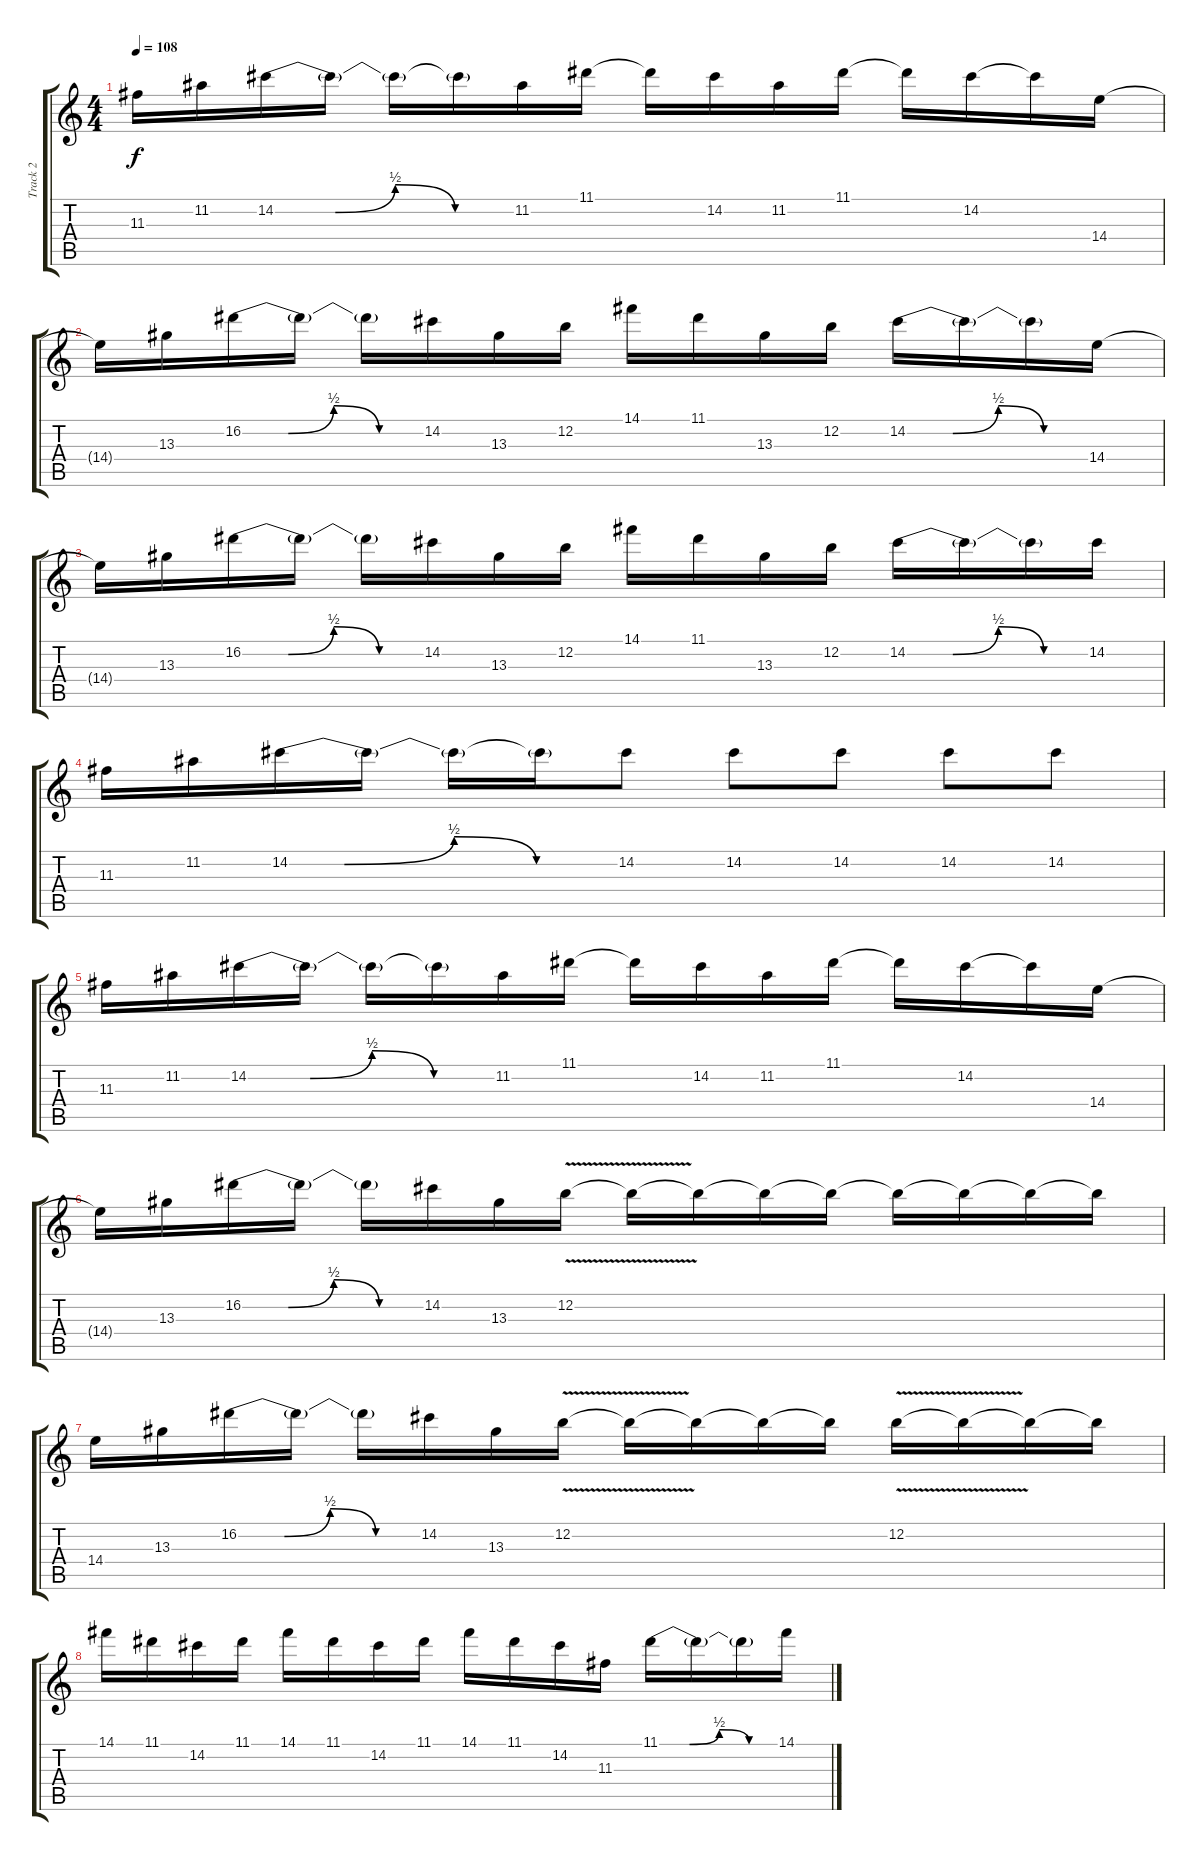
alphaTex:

\track ("Track 2" "Track 2") {instrument electricguitarjazz}
\staff {score tabs}
\tuning (E4 B3 G3 D3 A2 D2) {hide}
\ts (4 4)
\tempo 108
\clef g2
\ks c
11.3.16{dy f} 11.2.16 14.2{be (custom 0 0 10 0 15 0 30 2 45 0 60 0)}.16 14.2{t}.16 14.2{t}.16 14.2{t}.16 11.2.16 11.1.16 11.1{t}.16 14.2.16 11.2.16 11.1.16 11.1{t}.16 14.2.16 14.2{t}.16 14.4.16 |
14.4{t}.16 13.3.16 16.2{be (custom 0 0 15 0 30 2 45 0 60 0)}.16 16.2{t}.16 16.2{t}.16 14.2.16 13.3.16 12.2.16 14.1.16 11.1.16 13.3.16 12.2.16 14.2{be (custom 0 0 15 0 30 2 45 0 60 0)}.16 14.2{t}.16 14.2{t}.16 14.4.16 |
14.4{t}.16 13.3.16 16.2{be (custom 0 0 15 0 30 2 45 0 60 0)}.16 16.2{t}.16 16.2{t}.16 14.2.16 13.3.16 12.2.16 14.1.16 11.1.16 13.3.16 12.2.16 14.2{be (custom 0 0 15 0 30 2 45 0 60 0)}.16 14.2{t}.16 14.2{t}.16 14.2.16 |
11.3.16 11.2.16 14.2{be (custom 0 0 10 0 30 2 45 0 60 0)}.16 14.2{t}.16 14.2{t}.16 14.2{t}.16 14.2.8 14.2.8 14.2.8 14.2.8 14.2.8 |
11.3.16 11.2.16 14.2{be (custom 0 0 10 0 15 0 30 2 45 0 60 0)}.16 14.2{t}.16 14.2{t}.16 14.2{t}.16 11.2.16 11.1.16 11.1{t}.16 14.2.16 11.2.16 11.1.16 11.1{t}.16 14.2.16 14.2{t}.16 14.4.16 |
14.4{t}.16 13.3.16 16.2{be (custom 0 0 15 0 30 2 45 0 60 0)}.16 16.2{t}.16 16.2{t}.16 14.2.16 13.3.16 12.2{v}.16 12.2{t}.16 12.2{t}.16 12.2{t}.16 12.2{t}.16 12.2{t}.16 12.2{t}.16 12.2{t}.16 12.2{t}.16 |
14.4.16 13.3.16 16.2{be (custom 0 0 15 0 30 2 45 0 60 0)}.16 16.2{t}.16 16.2{t}.16 14.2.16 13.3.16 12.2{v}.16 12.2{t}.16 12.2{t}.16 12.2{t}.16 12.2{t}.16 12.2{v}.16 12.2{t}.16 12.2{t}.16 12.2{t}.16 |
14.1.16 11.1.16 14.2.16 11.1.16 14.1.16 11.1.16 14.2.16 11.1.16 14.1.16 11.1.16 14.2.16 11.3.16 11.1{be (custom 0 0 15 0 30 2 45 0 60 0)}.16 11.1{t}.16 11.1{t}.16 14.1.16
